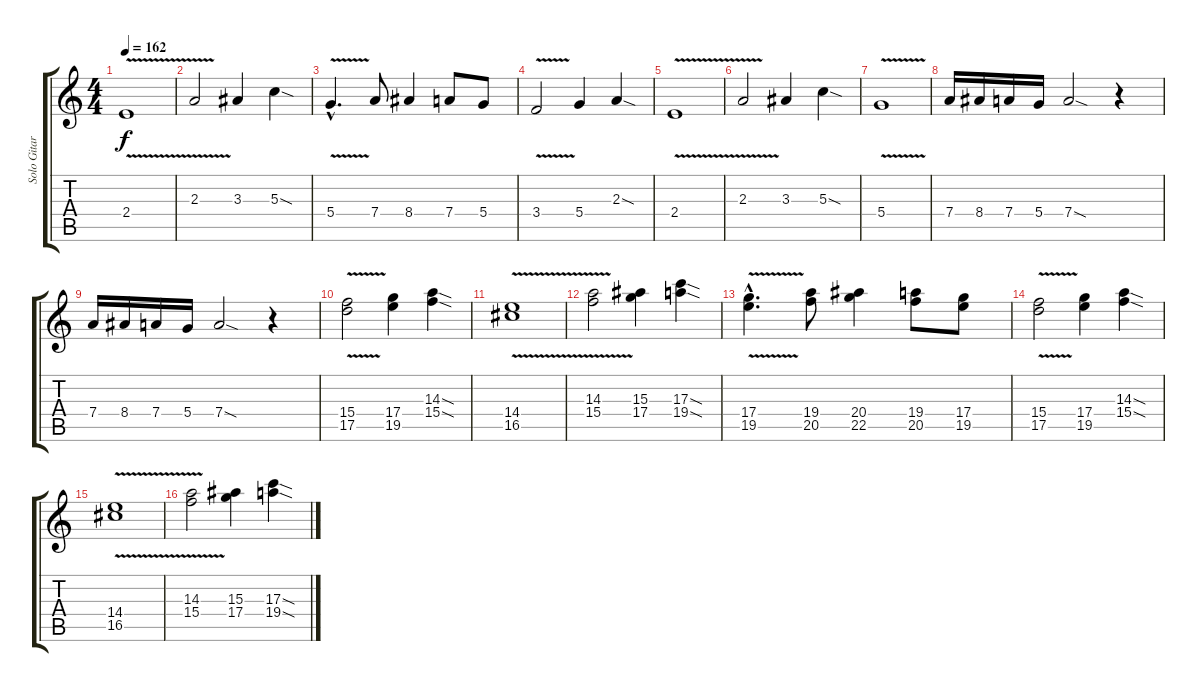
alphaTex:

\track ("Solo Gitara" "Solo Gitar") {instrument overdrivenguitar}
\staff {score tabs}
\tuning (E4 B3 G3 D3 A2 E2) {hide}
\ts (4 4)
\tempo 162
\clef g2
\ks c
2.4{v}.1{dy f} |
2.3{v}.2 3.3.4 5.3{sod}.4 |
5.4{v hac}.4{d} 7.4.8 8.4.4 7.4.8 5.4.8 |
3.4{v}.2 5.4.4 2.3{sod}.4 |
2.4{v}.1 |
2.3{v}.2 3.3.4 5.3{sod}.4 |
5.4{v}.1 |
7.4.16 8.4.16 7.4.16 5.4.16 7.4{sod}.2 r.4 |
7.4.16 8.4.16 7.4.16 5.4.16 7.4{sod}.2 r.4 |
(15.4{v} 17.5{v}).2 (17.4 19.5).4 (14.3{sod} 15.4{sod}).4 |
(14.4{v} 16.5{v}).1 |
(14.3{v} 15.4{v}).2 (15.3 17.4).4 (17.3{sod} 19.4{sod}).4 |
(17.4{v hac} 19.5{hac}).4{d} (19.4 20.5).8 (20.4 22.5).4 (19.4 20.5).8 (17.4 19.5).8 |
(15.4{v} 17.5{v}).2 (17.4 19.5).4 (14.3{sod} 15.4{sod}).4 |
(14.4{v} 16.5{v}).1 |
(14.3{v} 15.4{v}).2 (15.3 17.4).4 (17.3{sod} 19.4{sod}).4
